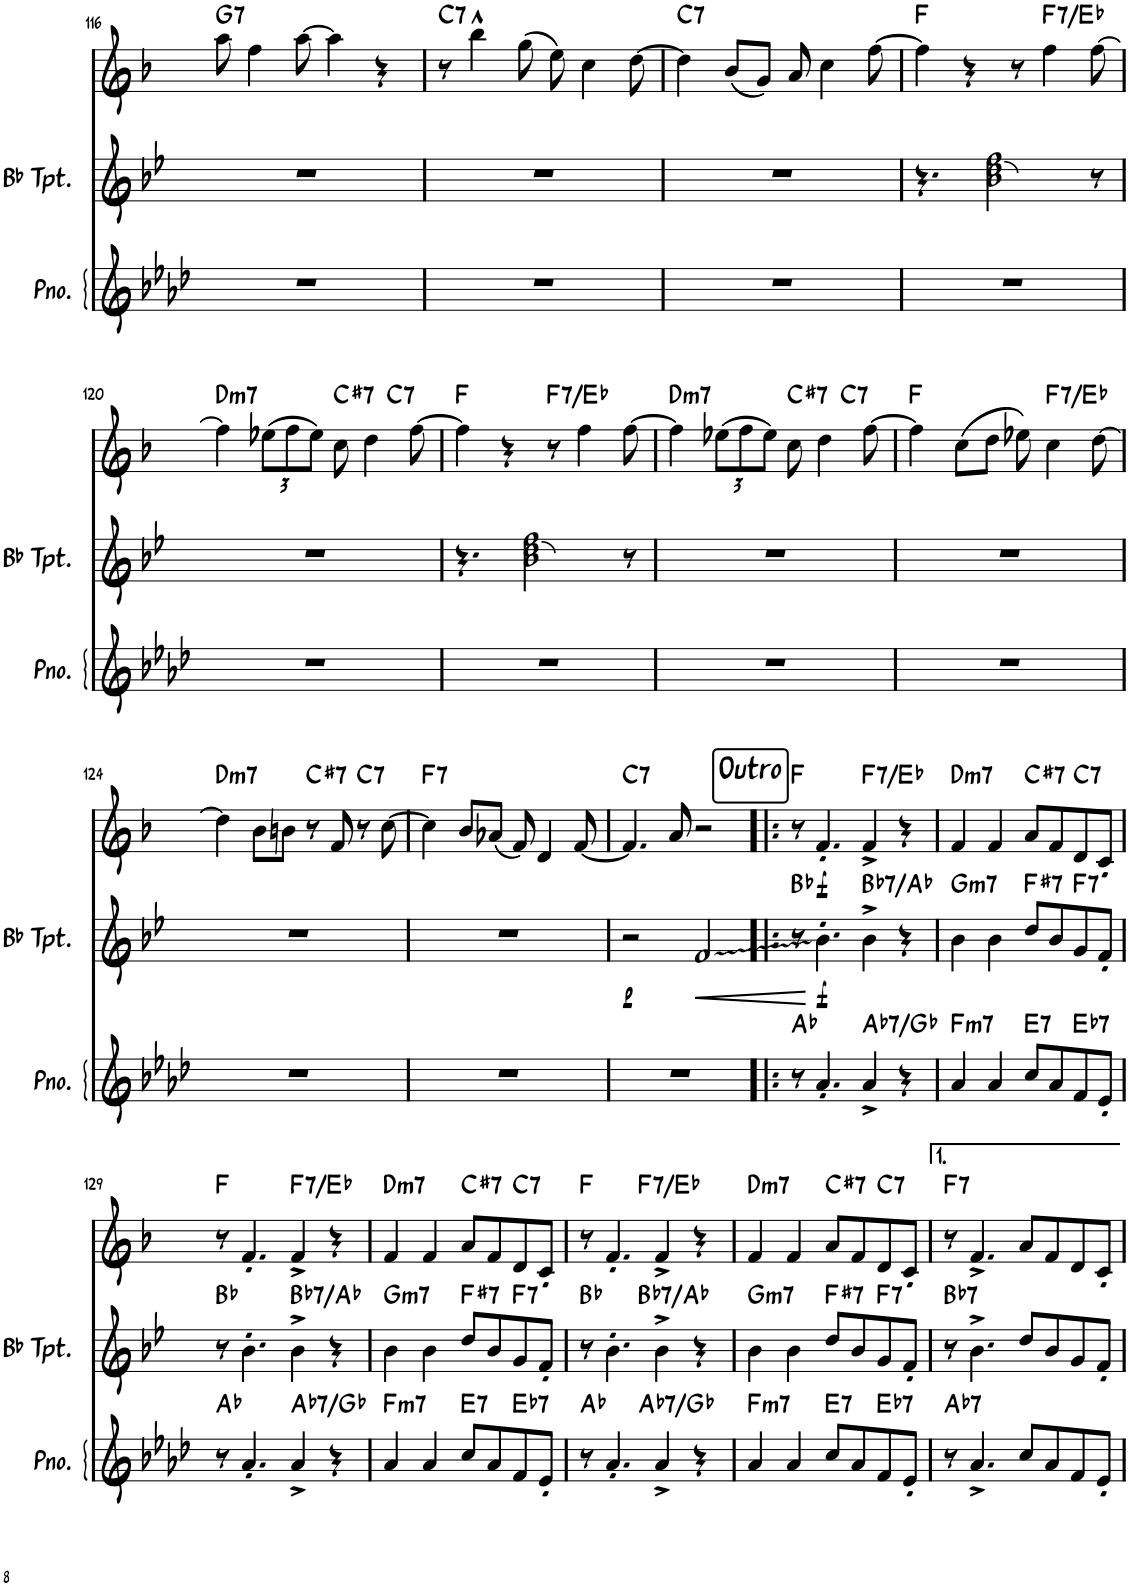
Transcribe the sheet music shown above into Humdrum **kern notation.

**kern	**harte	**kern	**dynam	**harte	**kern	**dynam	**harte
*part3	*part3	*part2	*part2	*part2	*part1	*part1	*part1
*staff3	*	*staff2	*staff2	*	*staff1	*staff1	*
*I"Piano	*	*I"Bb Trumpet	*	*	*I"Alto Sax	*	*
*I'Pno.	*	*I'Bb Tpt.	*	*	*I'Sax	*	*
!!LO:PB:g=z
*clefG2	*	*clefG2	*	*	*clefG2	*	*
*	*	*ITrd1c2	*	*	*ITrd5c9	*	*
*k[b-e-a-d-]	*	*k[b-e-]	*	*	*k[b-]	*	*
*M4/4	*	*M4/4	*	*	*M4/4	*	*
=116	=116	=116	=116	=116	=116	=116	=116
!	!	!	!	!	!	!	!LO:H:kt=7
1r	.	1r	.	.	8aa\	.	G:7
.	.	.	.	.	4ff\	.	.
.	.	.	.	.	[8aa\	.	.
.	.	.	.	.	4aa\]	.	.
.	.	.	.	.	4r	.	.
=117	=117	=117	=117	=117	=117	=117	=117
!	!	!	!	!	!	!	!LO:H:kt=7
1r	.	1r	.	.	8r	.	C:7
.	.	.	.	.	4bb-^^\	.	.
.	.	.	.	.	(8gg\	.	.
.	.	.	.	.	8ee\)	.	.
.	.	.	.	.	4cc\	.	.
.	.	.	.	.	[8dd\	.	.
=118	=118	=118	=118	=118	=118	=118	=118
!	!	!	!	!	!	!	!LO:H:kt=7
1r	.	1r	.	.	4dd\]	.	C:7
.	.	.	.	.	(8b-/L	.	.
.	.	.	.	.	8g/J)	.	.
.	.	.	.	.	8a/	.	.
.	.	.	.	.	4cc\	.	.
.	.	.	.	.	[8ff\	.	.
=119	=119	=119	=119	=119	=119	=119	=119
1r	.	4.r	.	.	4ff\]	.	F:maj
.	.	.	.	.	4r	.	.
.	.	2b-\ 2dd\ 2ff\	.	.	.	.	.
.	.	.	.	.	8r	.	.
!	!	!	!	!	!	!	!LO:H:kt=7
.	.	.	.	.	4ff\	.	F:7/b7
.	.	8r	.	.	[8ff\	.	.
!!LO:LB:g=z
=120	=120	=120	=120	=120	=120	=120	=120
!	!	!	!	!	!	!	!LO:H:kt=m7
*	*	*	*	*	*^	*	*
1r	.	1r	.	.	4ff\]	2.ryy	.	D:min7
*	*	*	*	*	*Xbrackettup	*	*	*
.	.	.	.	.	(12ee-X\L	.	.	.
.	.	.	.	.	12ff\	.	.	.
.	.	.	.	.	12ee-\J)	.	.	.
!	!	!	!	!	!	!	!	!LO:H:kt=7
.	.	.	.	.	8cc\	.	.	C#:7
.	.	.	.	.	4dd\	.	.	.
!	!	!	!	!	!	!	!	!LO:H:kt=7
.	.	.	.	.	.	4ryy	.	C:7
.	.	.	.	.	[8ff\	.	.	.
*	*	*	*	*	*v	*v	*	*
=121	=121	=121	=121	=121	=121	=121	=121
1r	.	4.r	.	.	4ff\]	.	F:maj
.	.	.	.	.	4r	.	.
.	.	2b-\ 2dd\ 2ff\	.	.	.	.	.
!	!	!	!	!	!	!	!LO:H:kt=7
.	.	.	.	.	8r	.	F:7/b7
.	.	.	.	.	4ff\	.	.
.	.	8r	.	.	[8ff\	.	.
=122	=122	=122	=122	=122	=122	=122	=122
!	!	!	!	!	!	!	!LO:H:kt=m7
*	*	*	*	*	*^	*	*
1r	.	1r	.	.	4ff\]	2.ryy	.	D:min7
.	.	.	.	.	(12ee-X\L	.	.	.
.	.	.	.	.	12ff\	.	.	.
.	.	.	.	.	12ee-\J)	.	.	.
!	!	!	!	!	!	!	!	!LO:H:kt=7
.	.	.	.	.	8cc\	.	.	C#:7
.	.	.	.	.	4dd\	.	.	.
!	!	!	!	!	!	!	!	!LO:H:kt=7
.	.	.	.	.	.	4ryy	.	C:7
.	.	.	.	.	[8ff\	.	.	.
*	*	*	*	*	*v	*v	*	*
=123	=123	=123	=123	=123	=123	=123	=123
1r	.	1r	.	.	4ff\]	.	F:maj
.	.	.	.	.	(8cc\L	.	.
.	.	.	.	.	8dd\J	.	.
.	.	.	.	.	8ee-X\)	.	.
!	!	!	!	!	!	!	!LO:H:kt=7
.	.	.	.	.	4cc\	.	F:7/b7
.	.	.	.	.	[8dd\	.	.
!!LO:LB:g=z
=124	=124	=124	=124	=124	=124	=124	=124
!	!	!	!	!	!	!	!LO:H:kt=m7
1r	.	1r	.	.	4dd\]	.	D:min7
.	.	.	.	.	8b-\L	.	.
.	.	.	.	.	8bn\J	.	.
!	!	!	!	!	!	!	!LO:H:kt=7
.	.	.	.	.	8r	.	C#:7
.	.	.	.	.	8f/	.	.
!	!	!	!	!	!	!	!LO:H:kt=7
.	.	.	.	.	8r	.	C:7
.	.	.	.	.	[8cc\	.	.
=125	=125	=125	=125	=125	=125	=125	=125
!	!	!	!	!	!	!	!LO:H:kt=7
1r	.	1r	.	.	4cc\]	.	F:7
.	.	.	.	.	8b-/L	.	.
.	.	.	.	.	(8a-X/J	.	.
.	.	.	.	.	8f/)	.	.
.	.	.	.	.	4d/	.	.
.	.	.	.	.	[8f/	.	.
=126	=126	=126	=126	=126	=126	=126	=126
!	!	!	!LO:DY:b	!	!	!	!LO:H:kt=7
1r	.	2r	p	.	4.f/]	.	C:7
.	.	.	.	.	8a/	.	.
!	!	!	!LO:HP:b	!	!	!	!
.	.	2f/	<	.	2r	.	.
!!LO:REH:place=s1:a:t=
!!LO:REH:place=s1:a:cj:fs=14:t=Outro
=127!|:	=127!|:	=127!|:	=127!|:	=127!|:	=127!|:	=127!|:	=127!|:
8r	Ab:maj	8r	.	Bb:maj	8r	.	F:maj
!	!	!	!LO:DY:n=1:b	!	!	!LO:DY:b	!
4.a-'/	.	4.b-'\	[ f	.	4.f'/	f	.
!	!LO:H:kt=7	!	!	!LO:H:kt=7	!	!	!LO:H:kt=7
4a-^/	Ab:7/b7	4b-^\	.	Bb:7/b7	4f^/	.	F:7/b7
4r	.	4r	.	.	4r	.	.
=128	=128	=128	=128	=128	=128	=128	=128
!	!LO:H:kt=m7	!	!	!LO:H:kt=m7	!	!	!LO:H:kt=m7
4a-/	F:min7	4b-\	.	G:min7	4f/	.	D:min7
4a-/	.	4b-\	.	.	4f/	.	.
!	!LO:H:kt=7	!	!	!LO:H:kt=7	!	!	!LO:H:kt=7
8cc/L	E:7	8dd/L	.	F#:7	8a/L	.	C#:7
8a-/	.	8b-/	.	.	8f/	.	.
!	!LO:H:kt=7	!	!	!LO:H:kt=7	!	!	!LO:H:kt=7
8f/	Eb:7	8g/	.	F:7	8d/	.	C:7
8e-'/J	.	8f'/J	.	.	8c'/J	.	.
!!LO:LB:g=z
=129	=129	=129	=129	=129	=129	=129	=129
8r	Ab:maj	8r	.	Bb:maj	8r	.	F:maj
4.a-'/	.	4.b-'\	.	.	4.f'/	.	.
!	!LO:H:kt=7	!	!	!LO:H:kt=7	!	!	!LO:H:kt=7
4a-^/	Ab:7/b7	4b-^\	.	Bb:7/b7	4f^/	.	F:7/b7
4r	.	4r	.	.	4r	.	.
=130	=130	=130	=130	=130	=130	=130	=130
!	!LO:H:kt=m7	!	!	!LO:H:kt=m7	!	!	!LO:H:kt=m7
4a-/	F:min7	4b-\	.	G:min7	4f/	.	D:min7
4a-/	.	4b-\	.	.	4f/	.	.
!	!LO:H:kt=7	!	!	!LO:H:kt=7	!	!	!LO:H:kt=7
8cc/L	E:7	8dd/L	.	F#:7	8a/L	.	C#:7
8a-/	.	8b-/	.	.	8f/	.	.
!	!LO:H:kt=7	!	!	!LO:H:kt=7	!	!	!LO:H:kt=7
8f/	Eb:7	8g/	.	F:7	8d/	.	C:7
8e-'/J	.	8f'/J	.	.	8c'/J	.	.
=131	=131	=131	=131	=131	=131	=131	=131
*^	*	*^	*	*	*^	*	*
8r	4.ryy	Ab:maj	8r	4.ryy	.	Bb:maj	8r	4.ryy	.	F:maj
4.a-'/	.	.	4.b-'\	.	.	.	4.f'/	.	.	.
!	!	!LO:H:kt=7	!	!	!	!LO:H:kt=7	!	!	!	!LO:H:kt=7
.	2ryy	Ab:7/b7	.	2ryy	.	Bb:7/b7	.	2ryy	.	F:7/b7
4a-^/	.	.	4b-^\	.	.	.	4f^/	.	.	.
4r	.	.	4r	.	.	.	4r	.	.	.
.	8ryy	.	.	8ryy	.	.	.	8ryy	.	.
=132	=132	=132	=132	=132	=132	=132	=132	=132	=132	=132
!	!	!LO:H:kt=m7	!	!	!	!LO:H:kt=m7	!	!	!	!LO:H:kt=m7
*v	*v	*	*	*	*	*	*v	*v	*	*
*	*	*v	*v	*	*	*	*	*
4a-/	F:min7	4b-\	.	G:min7	4f/	.	D:min7
4a-/	.	4b-\	.	.	4f/	.	.
!	!LO:H:kt=7	!	!	!LO:H:kt=7	!	!	!LO:H:kt=7
8cc/L	E:7	8dd/L	.	F#:7	8a/L	.	C#:7
8a-/	.	8b-/	.	.	8f/	.	.
!	!LO:H:kt=7	!	!	!LO:H:kt=7	!	!	!LO:H:kt=7
8f/	Eb:7	8g/	.	F:7	8d/	.	C:7
8e-'/J	.	8f'/J	.	.	8c'/J	.	.
=133	=133	=133	=133	=133	=133	=133	=133
!	!LO:H:kt=7	!	!	!LO:H:kt=7	!	!	!LO:H:kt=7
8r	Ab:7	8r	.	Bb:7	8r	.	F:7
4.a-^/	.	4.b-^\	.	.	4.f^/	.	.
8cc/L	.	8dd/L	.	.	8a/L	.	.
8a-/	.	8b-/	.	.	8f/	.	.
8f/	.	8g/	.	.	8d/	.	.
8e-'/J	.	8f'/J	.	.	8c'/J	.	.
=	=	=	=	=	=	=	=
*-	*-	*-	*-	*-	*-	*-	*-
